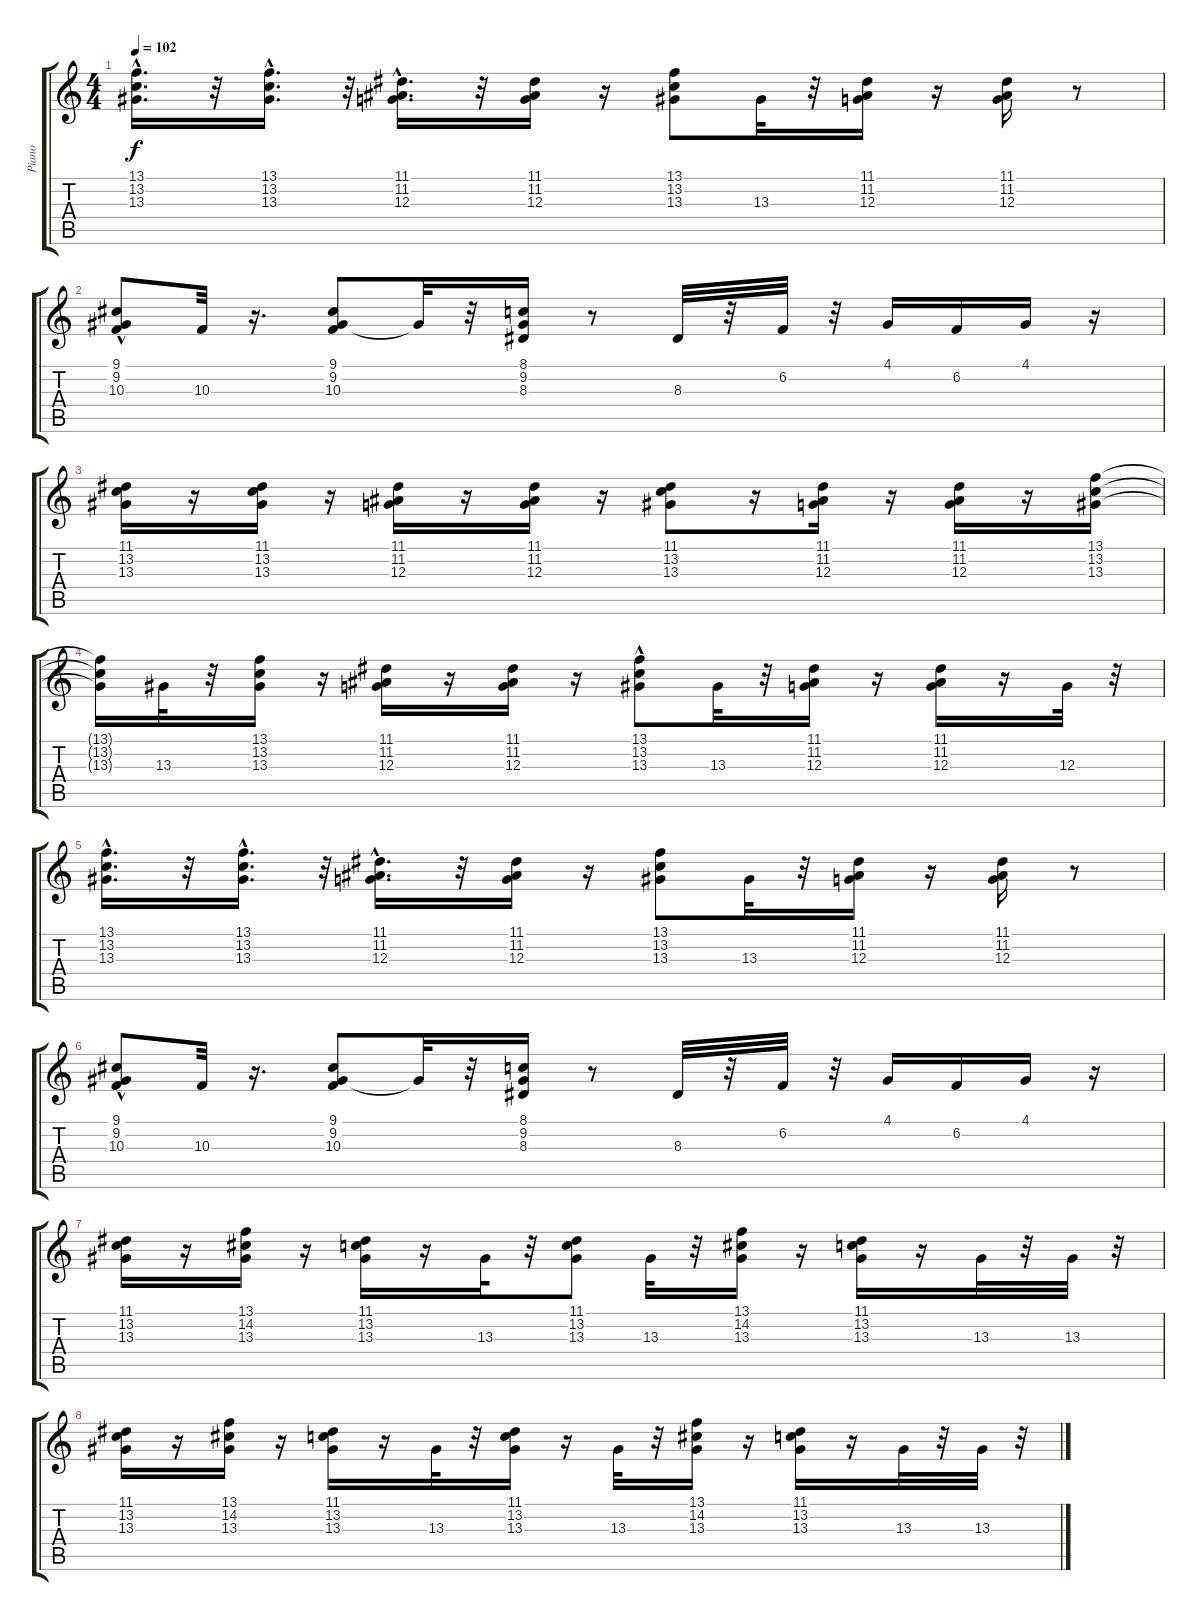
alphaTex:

\track ("Piano" "Piano") {instrument brightacousticpiano}
\staff {score tabs}
\tuning (E4 B3 G3 D3 A2 E2) {hide}
\ts (4 4)
\tempo 102
\clef g2
\ks c
(13.1{hac} 13.2{hac} 13.3).16{d dy f} r.32 (13.1{hac} 13.2 13.3).16{d} r.32 (11.1 11.2 12.3{hac}).16{d} r.32 (11.1 11.2 12.3).16 r.16 (13.1 13.2 13.3).8 13.3.32 r.32 (11.1 11.2 12.3).16 r.16 (11.1 11.2 12.3).16 r.8 |
(9.1 9.2 10.3{hac}).8 10.3.32 r.16{d} (9.1 9.2 10.3).8 9.2{t}.32 r.32 (8.1 9.2 8.3).16 r.8 8.3.32 r.32 6.2.32 r.32 4.1.16 6.2.16 4.1.16 r.16 |
(11.1 13.2 13.3).16 r.16 (11.1 13.2 13.3).16 r.16 (11.1 11.2 12.3).16 r.16 (11.1 11.2 12.3).16 r.16 (11.1 13.2 13.3).8 r.16 (11.1 11.2 12.3).16 r.16 (11.1 11.2 12.3).16 r.16 (13.1 13.2 13.3).16 |
(13.1{t} 13.2{t} 13.3{t}).16 13.3.32 r.32 (13.1 13.2 13.3).16 r.16 (11.1 11.2 12.3).16 r.16 (11.1 11.2 12.3).16 r.16 (13.1 13.2 13.3{hac}).8 13.3.32 r.32 (11.1 11.2 12.3).16 r.16 (11.1 11.2 12.3).16 r.16 12.3.32 r.32 |
(13.1{hac} 13.2{hac} 13.3).16{d} r.32 (13.1{hac} 13.2 13.3).16{d} r.32 (11.1 11.2 12.3{hac}).16{d} r.32 (11.1 11.2 12.3).16 r.16 (13.1 13.2 13.3).8 13.3.32 r.32 (11.1 11.2 12.3).16 r.16 (11.1 11.2 12.3).16 r.8 |
(9.1 9.2 10.3{hac}).8 10.3.32 r.16{d} (9.1 9.2 10.3).8 9.2{t}.32 r.32 (8.1 9.2 8.3).16 r.8 8.3.32 r.32 6.2.32 r.32 4.1.16 6.2.16 4.1.16 r.16 |
(11.1 13.2 13.3).16 r.16 (13.1 14.2 13.3).16 r.16 (11.1 13.2 13.3).16 r.16 13.3.32 r.32 (11.1 13.2 13.3).8 13.3.32 r.32 (13.1 14.2 13.3).16 r.16 (11.1 13.2 13.3).16 r.16 13.3.32 r.32 13.3.32 r.32 |
(11.1 13.2 13.3).16 r.16 (13.1 14.2 13.3).16 r.16 (11.1 13.2 13.3).16 r.16 13.3.32 r.32 (11.1 13.2 13.3).16 r.16 13.3.32 r.32 (13.1 14.2 13.3).16 r.16 (11.1 13.2 13.3).16 r.16 13.3.32 r.32 13.3.32 r.32
